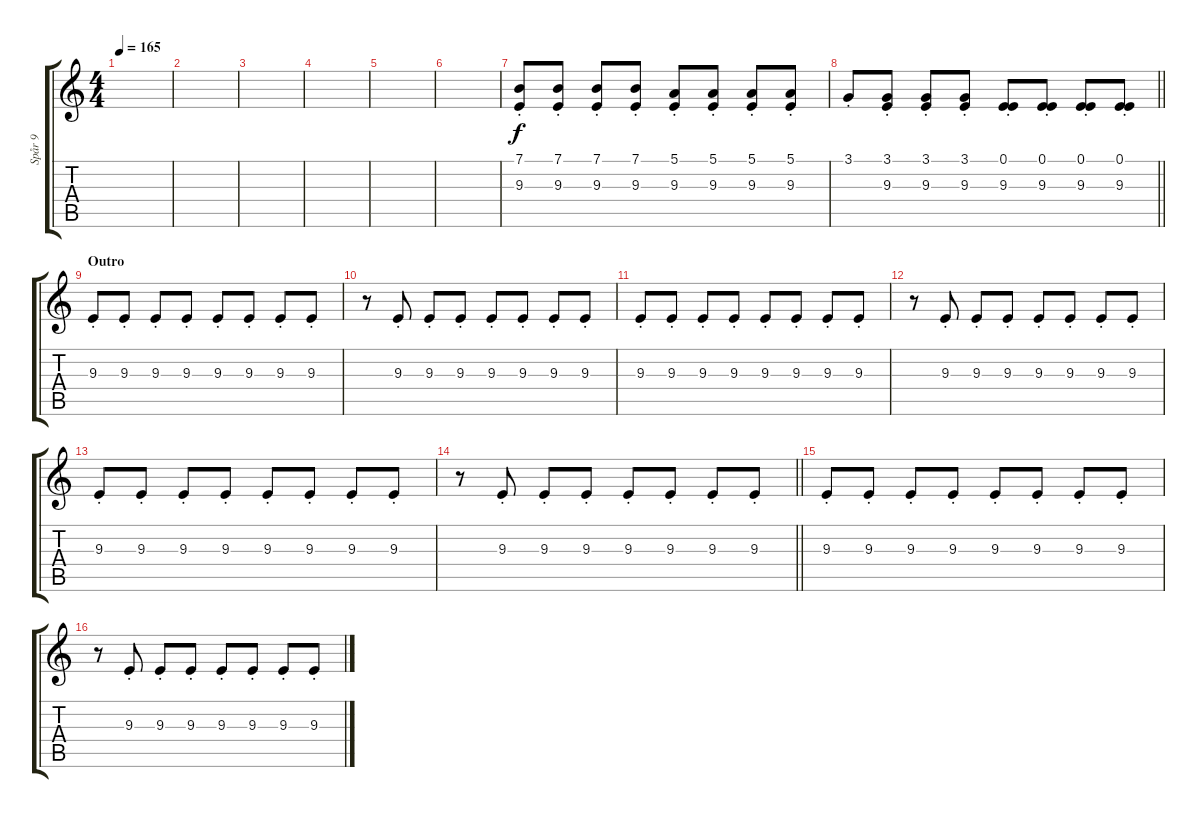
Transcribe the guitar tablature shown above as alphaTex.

\track ("Spår 9" "Spår 9") {instrument shamisen}
\staff {score tabs}
\tuning (E4 B3 G3 D3 A2 E2) {hide}
\ts (4 4)
\tempo 165
\clef g2
\ks c
|
|
|
|
|
|
(7.1{st} 9.3{st}).8 (7.1{st} 9.3{st}).8 (7.1{st} 9.3{st}).8 (7.1{st} 9.3{st}).8 (5.1{st} 9.3{st}).8 (5.1{st} 9.3{st}).8 (5.1{st} 9.3{st}).8 (5.1{st} 9.3{st}).8 |
\barLineRight lightlight
3.1{st}.8 (3.1{st} 9.3{st}).8 (3.1{st} 9.3{st}).8 (3.1{st} 9.3{st}).8 (0.1{st} 9.3{st}).8 (0.1{st} 9.3{st}).8 (0.1{st} 9.3{st}).8 (0.1{st} 9.3{st}).8 |
\section ("" "Outro")
9.3{st}.8 9.3{st}.8 9.3{st}.8 9.3{st}.8 9.3{st}.8 9.3{st}.8 9.3{st}.8 9.3{st}.8 |
r.8 9.3{st}.8 9.3{st}.8 9.3{st}.8 9.3{st}.8 9.3{st}.8 9.3{st}.8 9.3{st}.8 |
9.3{st}.8 9.3{st}.8 9.3{st}.8 9.3{st}.8 9.3{st}.8 9.3{st}.8 9.3{st}.8 9.3{st}.8 |
r.8 9.3{st}.8 9.3{st}.8 9.3{st}.8 9.3{st}.8 9.3{st}.8 9.3{st}.8 9.3{st}.8 |
9.3{st}.8 9.3{st}.8 9.3{st}.8 9.3{st}.8 9.3{st}.8 9.3{st}.8 9.3{st}.8 9.3{st}.8 |
\barLineRight lightlight
r.8 9.3{st}.8 9.3{st}.8 9.3{st}.8 9.3{st}.8 9.3{st}.8 9.3{st}.8 9.3{st}.8 |
9.3{st}.8 9.3{st}.8 9.3{st}.8 9.3{st}.8 9.3{st}.8 9.3{st}.8 9.3{st}.8 9.3{st}.8 |
r.8 9.3{st}.8 9.3{st}.8 9.3{st}.8 9.3{st}.8 9.3{st}.8 9.3{st}.8 9.3{st}.8
